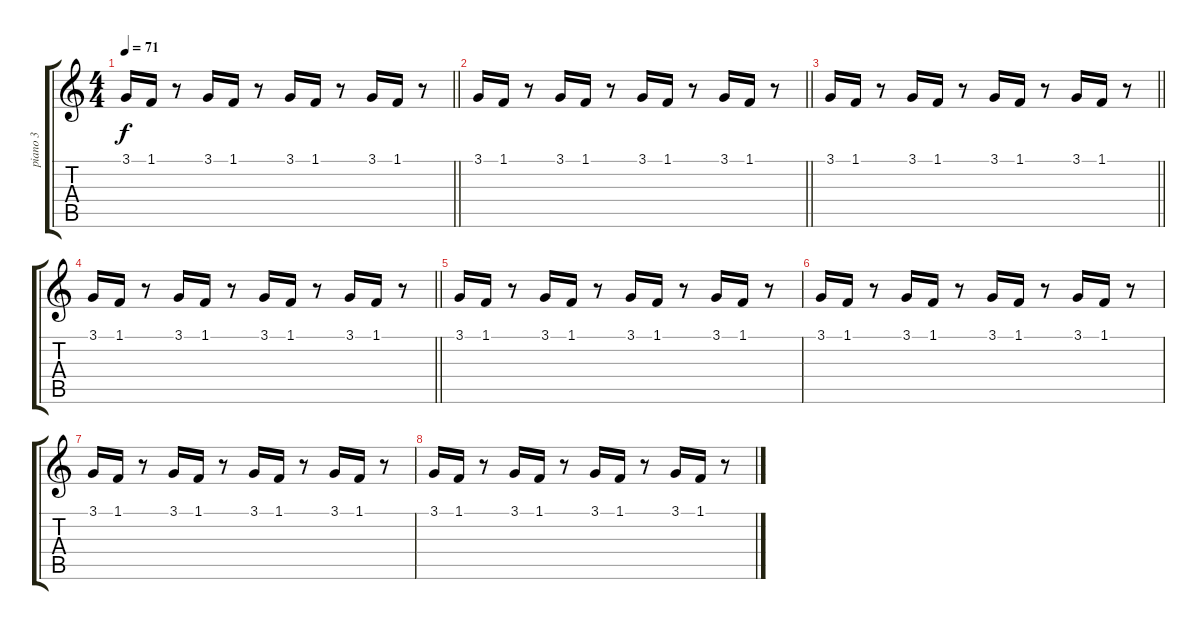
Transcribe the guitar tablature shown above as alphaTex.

\track ("piano 3" "piano 3") {instrument brightacousticpiano}
\staff {score tabs}
\tuning (E4 B3 G3 D3 A2 E2) {hide}
\ts (4 4)
\tempo 71
\clef g2
\barLineRight lightlight
\ks c
3.1.16{dy f} 1.1.16 r.8 3.1.16 1.1.16 r.8 3.1.16 1.1.16 r.8 3.1.16 1.1.16 r.8 |
\barLineRight lightlight
3.1.16 1.1.16 r.8 3.1.16 1.1.16 r.8 3.1.16 1.1.16 r.8 3.1.16 1.1.16 r.8 |
\barLineRight lightlight
3.1.16 1.1.16 r.8 3.1.16 1.1.16 r.8 3.1.16 1.1.16 r.8 3.1.16 1.1.16 r.8 |
\barLineRight lightlight
3.1.16 1.1.16 r.8 3.1.16 1.1.16 r.8 3.1.16 1.1.16 r.8 3.1.16 1.1.16 r.8 |
3.1.16{volume 16} 1.1.16 r.8 3.1.16 1.1.16 r.8 3.1.16 1.1.16 r.8 3.1.16 1.1.16 r.8 |
3.1.16 1.1.16 r.8 3.1.16 1.1.16 r.8 3.1.16 1.1.16 r.8 3.1.16 1.1.16 r.8 |
3.1.16 1.1.16 r.8 3.1.16 1.1.16 r.8 3.1.16 1.1.16 r.8 3.1.16 1.1.16 r.8 |
3.1.16 1.1.16 r.8 3.1.16 1.1.16 r.8 3.1.16 1.1.16 r.8 3.1.16 1.1.16 r.8
